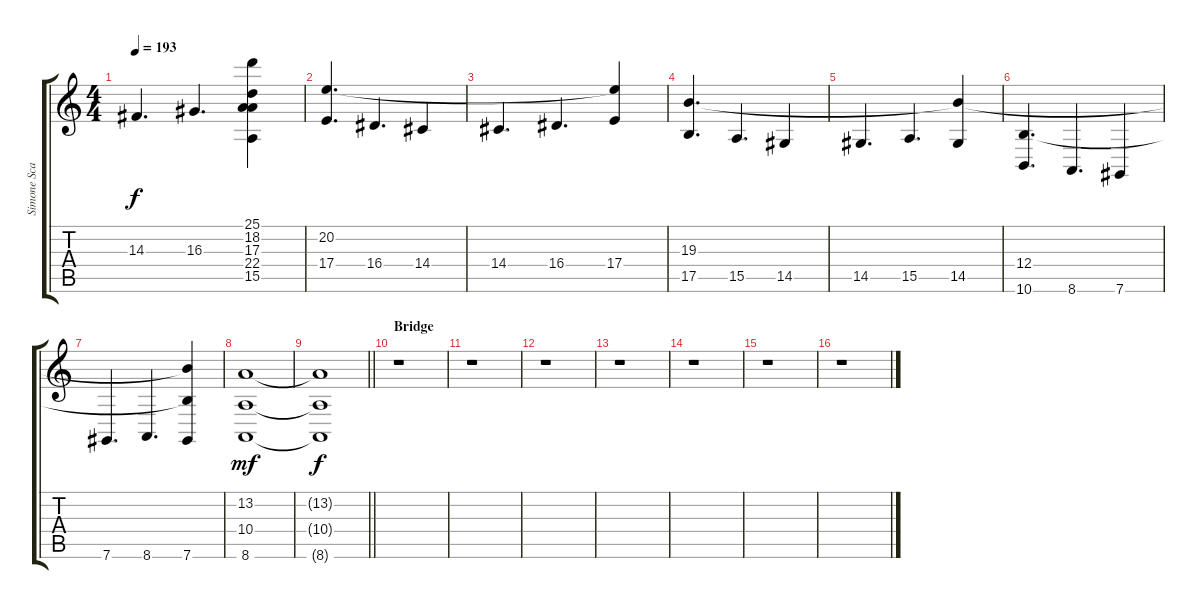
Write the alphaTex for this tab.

\track ("Simone Scazzocchio (Synth)" "Simone Sca") {instrument stringensemble1}
\staff {score tabs}
\tuning (Db4 Ab3 E3 B2 Gb2 Db2) {hide}
\ts (4 4)
\tempo 193
\clef g2
\ks c
14.3.4{d dy f} 16.3.4{d} (25.1{t} 18.2{t} 17.3 22.4{t} 15.5{t}).4 |
(20.2 17.4).4{d} 16.4.4{d} 14.4.4 |
14.4.4{d} 16.4.4{d} (20.2{t} 17.4).4 |
(19.3 17.5).4{d} 15.5.4{d} 14.5.4 |
14.5.4{d} 15.5.4{d} (19.3{t} 14.5).4 |
(12.4 10.6).4{d} 8.6.4{d} 7.6.4 |
7.6.4{d} 8.6.4{d} (19.3{t} 12.4{t} 7.6).4 |
(13.2 10.4 8.6).1{dy mf} |
\barLineRight lightlight
(13.2{t} 10.4{t} 8.6{t}).1{dy f} |
\section ("" "Bridge")
r.1 |
r.1 |
r.1 |
r.1 |
r.1 |
r.1 |
r.1
